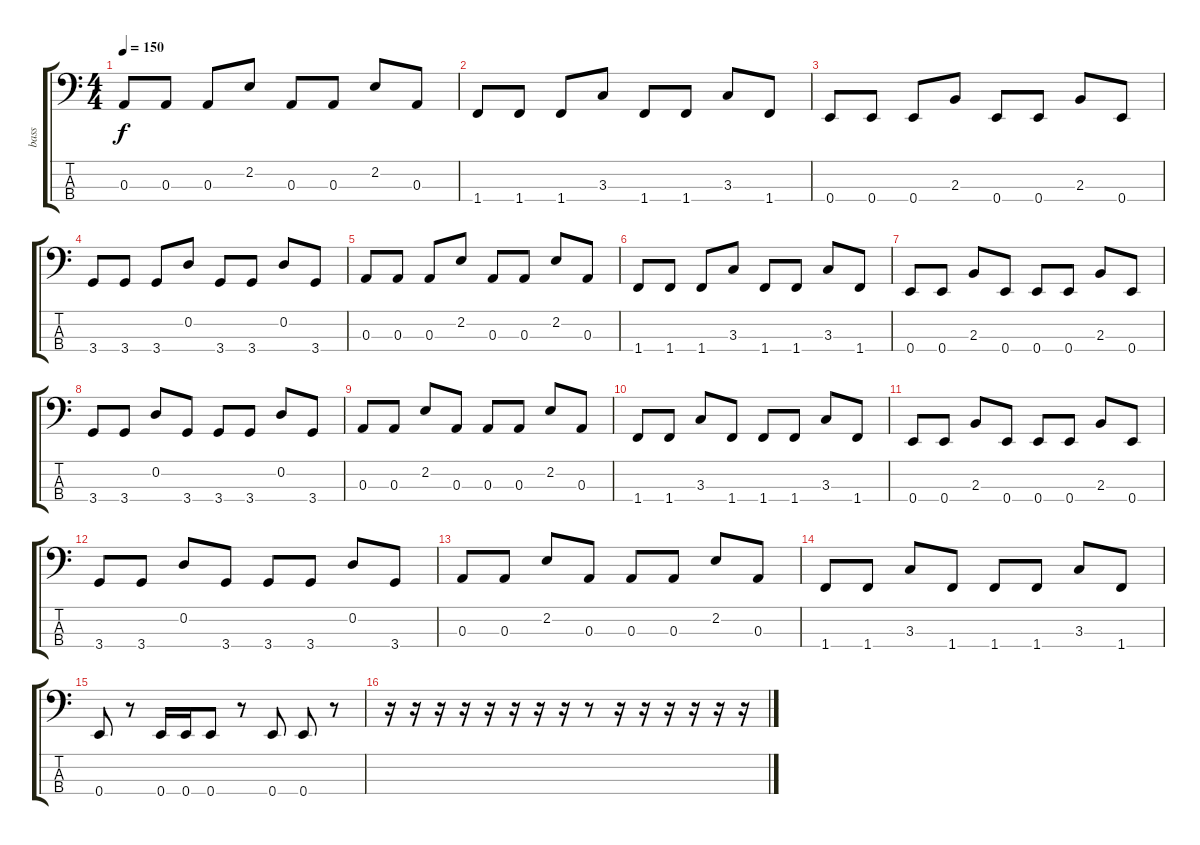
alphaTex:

\track ("bass" "bass") {instrument electricbasspick}
\staff {score tabs}
\tuning (G2 D2 A1 E1) {hide}
\ts (4 4)
\tempo 150
\clef f4
\ks c
0.3.8{dy f} 0.3.8 0.3.8 2.2.8 0.3.8 0.3.8 2.2.8 0.3.8 |
1.4.8 1.4.8 1.4.8 3.3.8 1.4.8 1.4.8 3.3.8 1.4.8 |
0.4.8 0.4.8 0.4.8 2.3.8 0.4.8 0.4.8 2.3.8 0.4.8 |
3.4.8 3.4.8 3.4.8 0.2.8 3.4.8 3.4.8 0.2.8 3.4.8 |
0.3.8 0.3.8 0.3.8 2.2.8 0.3.8 0.3.8 2.2.8 0.3.8 |
1.4.8 1.4.8 1.4.8 3.3.8 1.4.8 1.4.8 3.3.8 1.4.8 |
0.4.8 0.4.8 2.3.8 0.4.8 0.4.8 0.4.8 2.3.8 0.4.8 |
3.4.8 3.4.8 0.2.8 3.4.8 3.4.8 3.4.8 0.2.8 3.4.8 |
0.3.8 0.3.8 2.2.8 0.3.8 0.3.8 0.3.8 2.2.8 0.3.8 |
1.4.8 1.4.8 3.3.8 1.4.8 1.4.8 1.4.8 3.3.8 1.4.8 |
0.4.8 0.4.8 2.3.8 0.4.8 0.4.8 0.4.8 2.3.8 0.4.8 |
3.4.8 3.4.8 0.2.8 3.4.8 3.4.8 3.4.8 0.2.8 3.4.8 |
0.3.8 0.3.8 2.2.8 0.3.8 0.3.8 0.3.8 2.2.8 0.3.8 |
1.4.8 1.4.8 3.3.8 1.4.8 1.4.8 1.4.8 3.3.8 1.4.8 |
0.4.8 r.8 0.4.16 0.4.16 0.4.8 r.8 0.4.8 0.4.8 r.8 |
r.16 r.16 r.16 r.16 r.16 r.16 r.16 r.16 r.8 r.16 r.16 r.16 r.16 r.16 r.16
